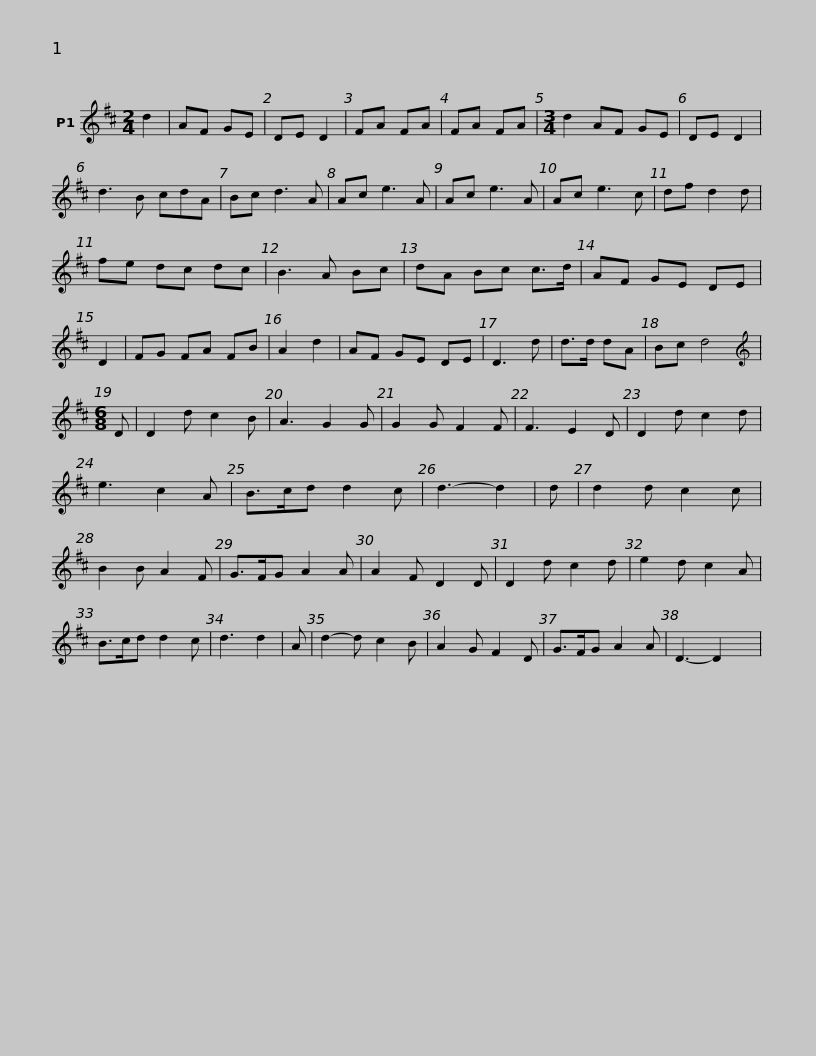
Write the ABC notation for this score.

X:1
L:1/8
M:2/4
I:linebreak $
K:D
V:1 treble
V:1
 d2 | AF GE | DE D2 | FA FA | FA FA | %5
[M:3/4] d2 AF GE | DE D2 | d3 B cdA |$ Bc d3 A | Ac e3 A | %10
 Ac e3 A | Ac e3 c | df d2 d | fe dc dc | B3 A Bc |$ %15
 dA Bc c>d | AF GE DE | D2 | FG FA FB | A2 d2 | %20
 AF GE DE | D3 d | d>d dA | Bc d4 |[M:6/8][K:treble] D |$ %25
 D2 d c2 B | A3 G2 G | G2 G F2 F | F3 E2 D | D2 d c2 d | %30
 e3 c2 A | B>cd d2 c |$ d3- d2 | d | d2 d c2 c | %35
 B2 B A2 F | G>FG A2 A | A2 F D2 D | D2 d c2 d | e2 d c2 A |$ %40
 B>cd d2 c | d3 d2 | A | d2- d c2 B | A2 G F2 D | %45
 G>FG A2 A | D3- D2 x | %47
